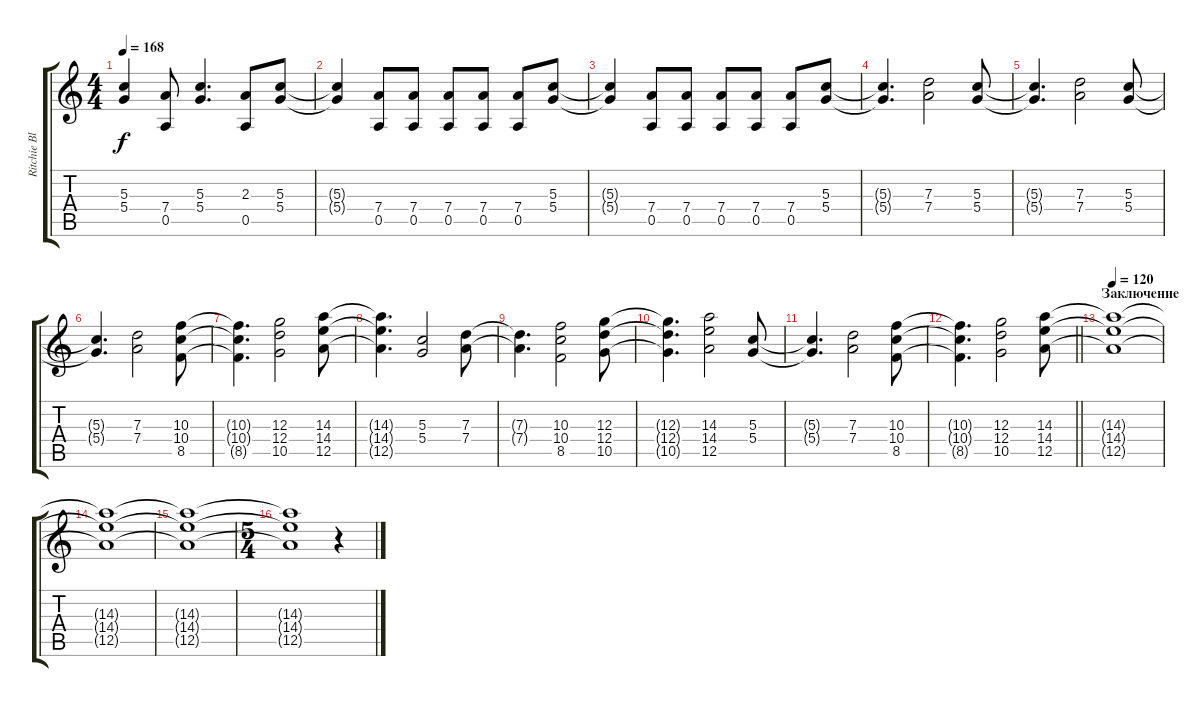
\track ("Ritchie Blackmore (rythm)" "Ritchie Bl") {instrument overdrivenguitar}
\staff {score tabs}
\tuning (E4 B3 G3 D3 A2 E2) {hide}
\ts (4 4)
\tempo 168
\clef g2
\ks c
(5.3{t} 5.4{t}).4{dy f} (7.4 0.5).8 (5.3 5.4).4{d} (2.3 0.5).8 (5.3 5.4).8 |
(5.3{t} 5.4{t}).4 (7.4 0.5).8 (7.4 0.5).8 (7.4 0.5).8 (7.4 0.5).8 (7.4 0.5).8 (5.3 5.4).8 |
(5.3{t} 5.4{t}).4 (7.4 0.5).8 (7.4 0.5).8 (7.4 0.5).8 (7.4 0.5).8 (7.4 0.5).8 (5.3 5.4).8 |
(5.3{t} 5.4{t}).4{d} (7.3 7.4).2 (5.3 5.4).8 |
(5.3{t} 5.4{t}).4{d} (7.3 7.4).2 (5.3 5.4).8 |
(5.3{t} 5.4{t}).4{d} (7.3 7.4).2 (10.3 10.4 8.5).8 |
(10.3{t} 10.4{t} 8.5{t}).4{d} (12.3 12.4 10.5).2 (14.3 14.4 12.5).8 |
(14.3{t} 14.4{t} 12.5{t}).4{d} (5.3 5.4).2 (7.3 7.4).8 |
(7.3{t} 7.4{t}).4{d} (10.3 10.4 8.5).2 (12.3 12.4 10.5).8 |
(12.3{t} 12.4{t} 10.5{t}).4{d} (14.3 14.4 12.5).2 (5.3 5.4).8 |
(5.3{t} 5.4{t}).4{d} (7.3 7.4).2 (10.3 10.4 8.5).8 |
\barLineRight lightlight
(10.3{t} 10.4{t} 8.5{t}).4{d} (12.3 12.4 10.5).2 (14.3 14.4 12.5).8 |
\section ("" "Заключение")
\tempo 120
(14.3{t} 14.4{t} 12.5{t}).1 |
(14.3{t} 14.4{t} 12.5{t}).1 |
(14.3{t} 14.4{t} 12.5{t}).1 |
\ts (5 4)
(14.3{t} 14.4{t} 12.5{t}).1 r.4
